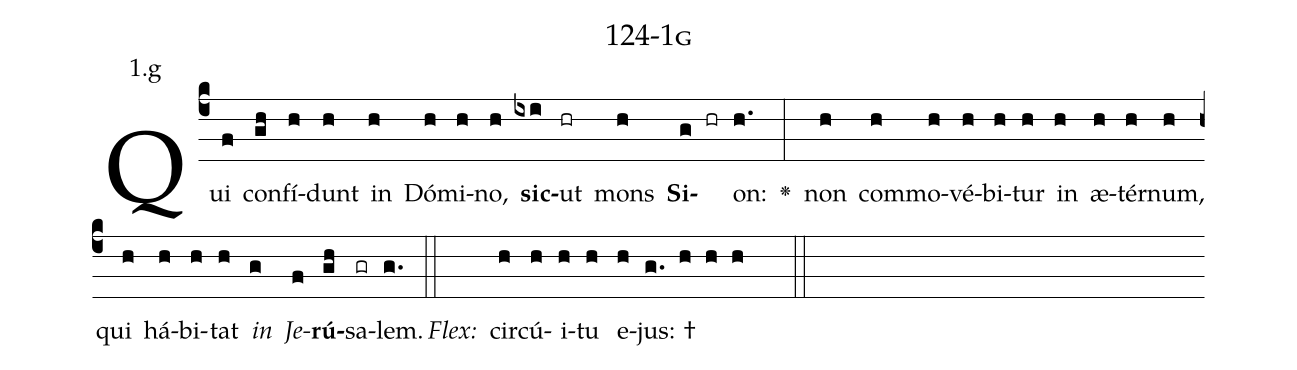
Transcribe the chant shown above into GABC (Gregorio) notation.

name: 124-1g;
annotation: 1.g;
%%
(c4)Qui(f) con(gh)fí(h)dunt(h) in(h) Dó(h)mi(h)no,(h) <b>sic</b>(ixi)ut(hr) mons(h) <b>Si</b>(g hr)on:(h.) <v>\greheightstar</v>(:) non(h) com(h)mo(h)vé(h)bi(h)tur(h) in(h) æ(h)tér(h)num,(h) qui(h) há(h)bi(h)tat(h) <i>in</i>(g) <i>Je</i>(f)<b>rú</b>(gh)sa(gr)lem.(g.) (::)
<i>Flex:</i>()  cir(h)cú(h)i(h)tu(h) e(h)jus: †(g. h h h  ::)

%E(h) u(h) o(g) u(f) a(gh) e.(g.) (::)
